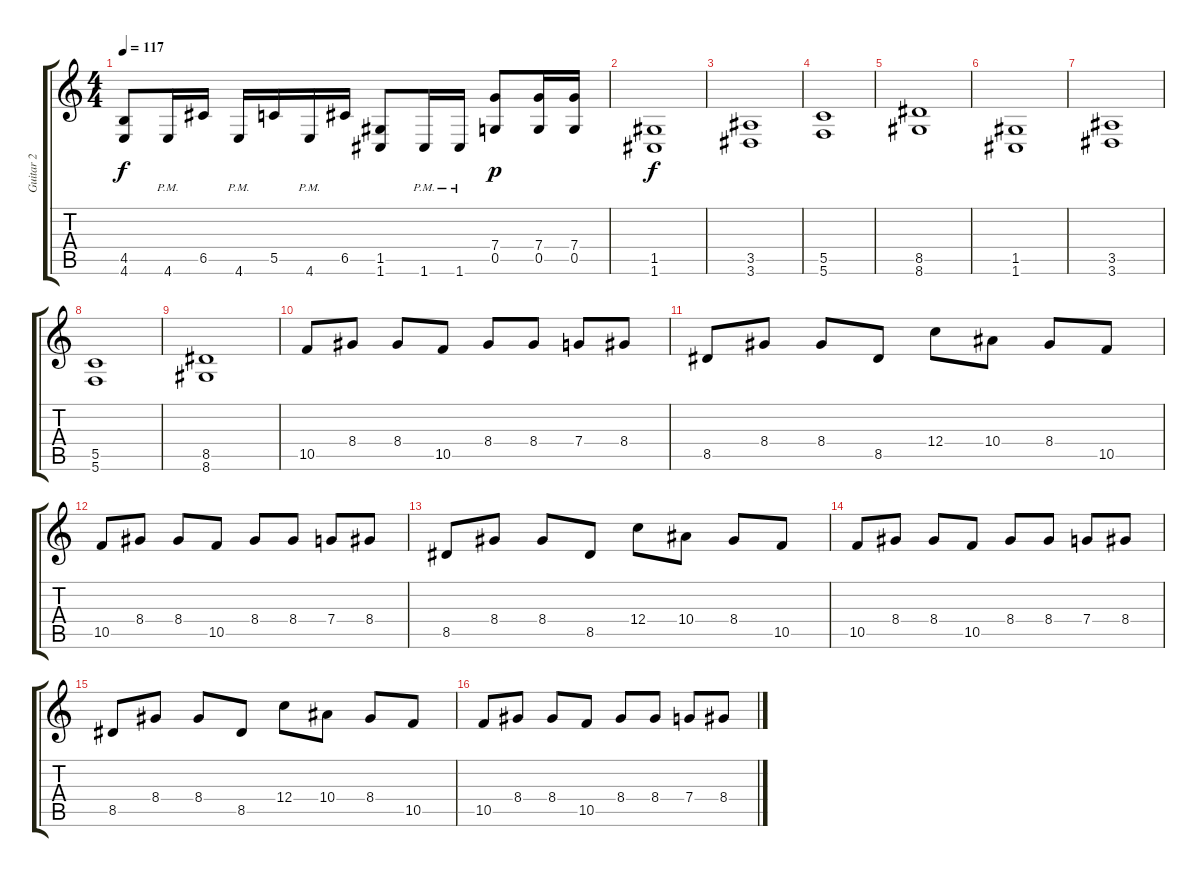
\track ("Guitar 2" "Guitar 2") {instrument distortionguitar}
\staff {score tabs}
\tuning (D4 A3 F3 C3 G2 C2) {hide}
\ts (4 4)
\tempo 117
\clef g2
\ks c
(4.5 4.6).8{dy f} 4.6{pm}.16 6.5.16 4.6{pm}.16 5.5.16 4.6{pm}.16 6.5.16 (1.5 1.6).8 1.6{pm}.16 1.6{pm}.16 (7.4 0.5).8{dy p} (7.4 0.5).16 (7.4 0.5).16 |
(1.5 1.6).1{dy f} |
(3.5 3.6).1 |
(5.5 5.6).1 |
(8.5 8.6).1 |
(1.5 1.6).1 |
(3.5 3.6).1 |
(5.5 5.6).1 |
(8.5 8.6).1 |
10.5.8 8.4.8 8.4.8 10.5.8 8.4.8 8.4.8 7.4.8 8.4.8 |
8.5.8 8.4.8 8.4.8 8.5.8 12.4.8 10.4.8 8.4.8 10.5.8 |
10.5.8 8.4.8 8.4.8 10.5.8 8.4.8 8.4.8 7.4.8 8.4.8 |
8.5.8 8.4.8 8.4.8 8.5.8 12.4.8 10.4.8 8.4.8 10.5.8 |
10.5.8 8.4.8 8.4.8 10.5.8 8.4.8 8.4.8 7.4.8 8.4.8 |
8.5.8 8.4.8 8.4.8 8.5.8 12.4.8 10.4.8 8.4.8 10.5.8 |
10.5.8 8.4.8 8.4.8 10.5.8 8.4.8 8.4.8 7.4.8 8.4.8
